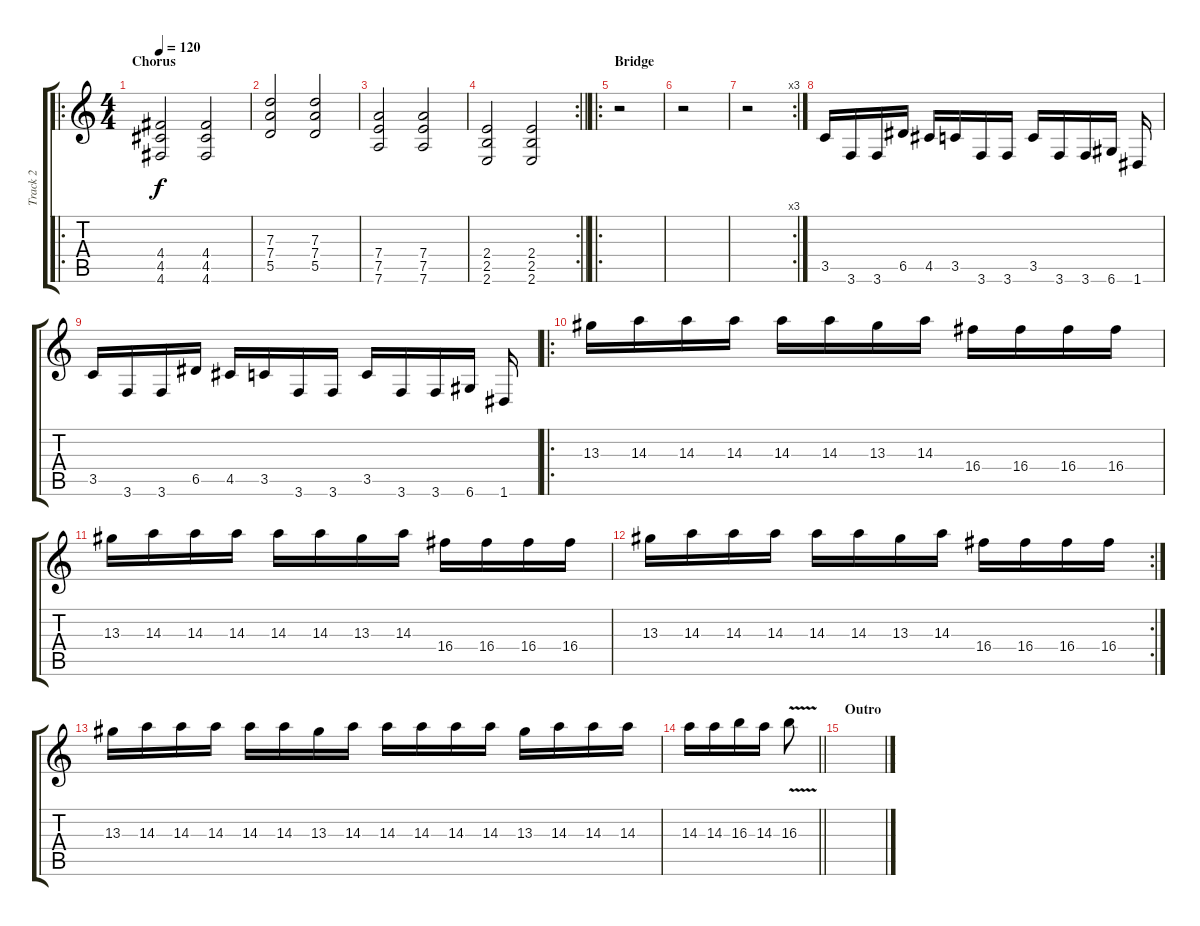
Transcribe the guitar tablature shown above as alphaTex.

\track ("Track 2" "Track 2") {instrument distortionguitar}
\staff {score tabs}
\tuning (E4 B3 G3 D3 A2 D2) {hide}
\ro
\ts (4 4)
\section ("" "Chorus")
\tempo 120
\clef g2
\ks c
(4.4 4.5 4.6).2{dy f} (4.4 4.5 4.6).2 |
(7.3 7.4 5.5).2 (7.3 7.4 5.5).2 |
(7.4 7.5 7.6).2 (7.4 7.5 7.6).2 |
\rc 2
\barLineRight lightlight
(2.4 2.5 2.6).2 (2.4 2.5 2.6).2 |
\ro
\section ("" "Bridge")
r.2 |
r.2 |
\rc 3
r.2 |
3.5.16 3.6.16 3.6.16 6.5.16 4.5.16 3.5.16 3.6.16 3.6.16 3.5.16 3.6.16 3.6.16 6.6.16 1.6.16 |
3.5.16 3.6.16 3.6.16 6.5.16 4.5.16 3.5.16 3.6.16 3.6.16 3.5.16 3.6.16 3.6.16 6.6.16 1.6.16 |
\ro
13.3.16 14.3.16 14.3.16 14.3.16 14.3.16 14.3.16 13.3.16 14.3.16 16.4.16 16.4.16 16.4.16 16.4.16 |
13.3.16 14.3.16 14.3.16 14.3.16 14.3.16 14.3.16 13.3.16 14.3.16 16.4.16 16.4.16 16.4.16 16.4.16 |
\rc 2
13.3.16 14.3.16 14.3.16 14.3.16 14.3.16 14.3.16 13.3.16 14.3.16 16.4.16 16.4.16 16.4.16 16.4.16 |
13.3.16 14.3.16 14.3.16 14.3.16 14.3.16 14.3.16 13.3.16 14.3.16 14.3.16 14.3.16 14.3.16 14.3.16 13.3.16 14.3.16 14.3.16 14.3.16 |
\barLineRight lightlight
14.3.16 14.3.16 16.3.16 14.3.16 16.3{v}.8 |
\section ("" "Outro")
